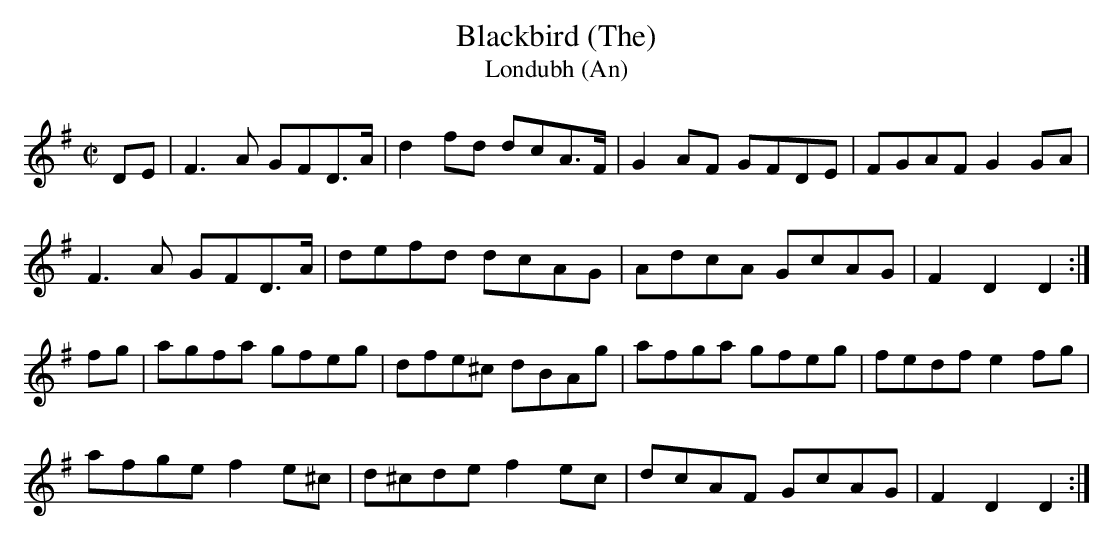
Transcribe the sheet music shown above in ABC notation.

X:1
T: Blackbird (The)
T: Londubh (An)
L: 1/8
M: C|
K: Dmix
DE|F3A GFD>A|d2 fd dcA>F|G2 AF GFDE|FGAF G2 GA|
F3A GFD>A|defd dcAG|AdcA GcAG|F2 D2 D2 :|
fg|agfa gfeg|dfe^c dBAg|afga gfeg|fedf e2 fg|
afge f2 e^c|d^cde f2 ec|dcAF GcAG|F2 D2 D2 :|
